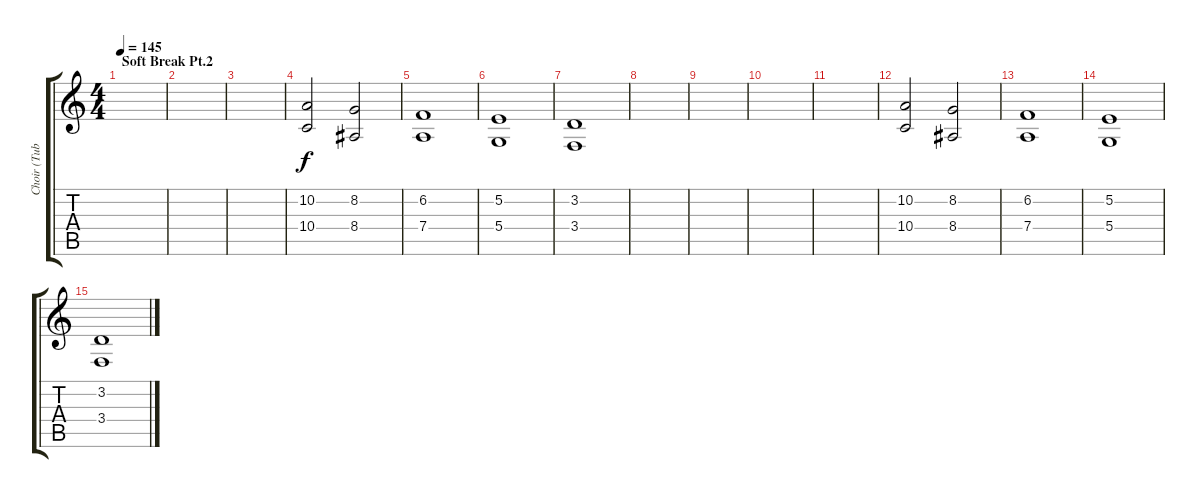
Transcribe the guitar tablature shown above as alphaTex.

\track ("Choir (Tuba)" "Choir (Tub") {instrument pad4choir}
\staff {score tabs}
\tuning (E4 B3 G3 D3 A2 D2) {hide}
\ts (4 4)
\section ("" "Soft Break Pt.2")
\tempo 145
\clef g2
\ks c
|
|
|
(10.2 10.4).2{volume 13 instrument choiraahs} (8.2 8.4).2 |
(6.2 7.4).1 |
(5.2 5.4).1 |
(3.2 3.4).1 |
|
|
|
|
(10.2 10.4).2 (8.2 8.4).2 |
(6.2 7.4).1 |
(5.2 5.4).1 |
(3.2 3.4).1
